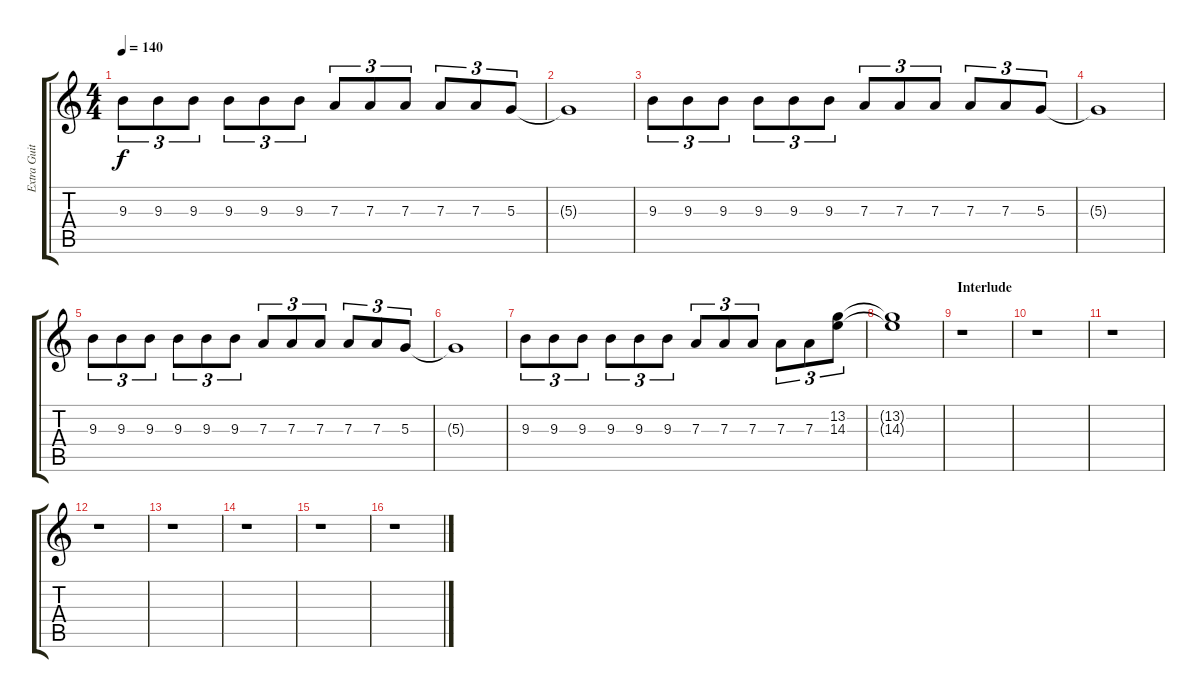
\track ("Extra Guitar 2" "Extra Guit") {instrument overdrivenguitar}
\staff {score tabs}
\tuning (B3 Gb3 D3 A2 E2 B1) {hide}
\ts (4 4)
\tempo 140
\clef g2
\ks c
9.3.8{tu (3 2) dy f} 9.3.8{tu (3 2)} 9.3.8{tu (3 2)} 9.3.8{tu (3 2)} 9.3.8{tu (3 2)} 9.3.8{tu (3 2)} 7.3.8{tu (3 2)} 7.3.8{tu (3 2)} 7.3.8{tu (3 2)} 7.3.8{tu (3 2)} 7.3.8{tu (3 2)} 5.3.8{tu (3 2)} |
5.3{t}.1 |
9.3.8{tu (3 2)} 9.3.8{tu (3 2)} 9.3.8{tu (3 2)} 9.3.8{tu (3 2)} 9.3.8{tu (3 2)} 9.3.8{tu (3 2)} 7.3.8{tu (3 2)} 7.3.8{tu (3 2)} 7.3.8{tu (3 2)} 7.3.8{tu (3 2)} 7.3.8{tu (3 2)} 5.3.8{tu (3 2)} |
5.3{t}.1 |
9.3.8{tu (3 2)} 9.3.8{tu (3 2)} 9.3.8{tu (3 2)} 9.3.8{tu (3 2)} 9.3.8{tu (3 2)} 9.3.8{tu (3 2)} 7.3.8{tu (3 2)} 7.3.8{tu (3 2)} 7.3.8{tu (3 2)} 7.3.8{tu (3 2)} 7.3.8{tu (3 2)} 5.3.8{tu (3 2)} |
5.3{t}.1 |
9.3.8{tu (3 2)} 9.3.8{tu (3 2)} 9.3.8{tu (3 2)} 9.3.8{tu (3 2)} 9.3.8{tu (3 2)} 9.3.8{tu (3 2)} 7.3.8{tu (3 2)} 7.3.8{tu (3 2)} 7.3.8{tu (3 2)} 7.3.8{tu (3 2)} 7.3.8{tu (3 2)} (13.2 14.3).8{tu (3 2)} |
(13.2{t} 14.3{t}).1 |
\section ("" "Interlude")
r.1 |
r.1 |
r.1 |
r.1 |
r.1 |
r.1 |
r.1 |
r.1
